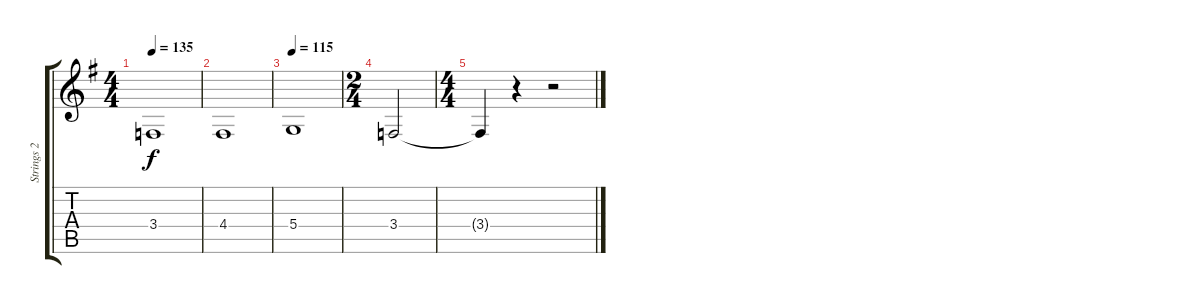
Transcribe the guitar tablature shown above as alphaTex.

\track ("Strings 2" "Strings 2") {instrument stringensemble1}
\staff {score tabs}
\tuning (E4 B3 G3 D3 A2 E2) {hide}
\ts (4 4)
\tempo 135
\clef g2
\ks eminor
3.4.1{dy f} |
4.4.1 |
\tempo 115
5.4.1 |
\ts (2 4)
3.4.2 |
\ts (4 4)
3.4{t}.4 r.4 r.2
